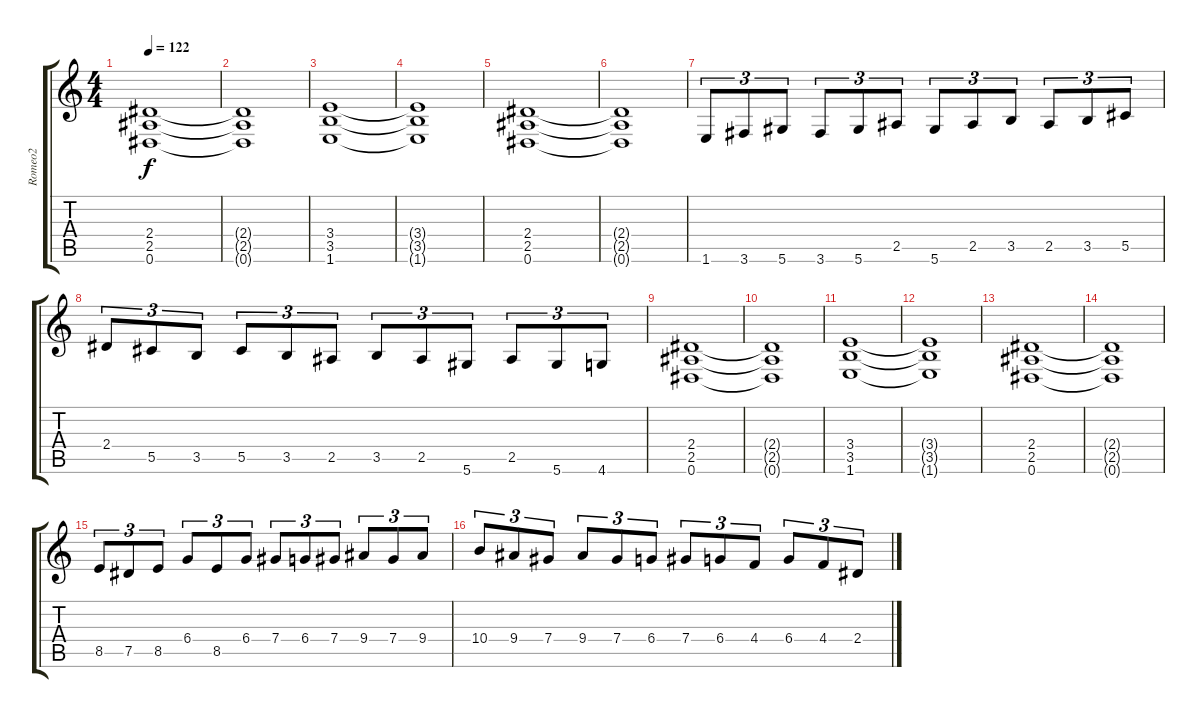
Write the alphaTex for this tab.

\track ("Romeo2" "Romeo2") {instrument distortionguitar}
\staff {score tabs}
\tuning (Eb4 Bb3 Gb3 Db3 Ab2 Eb2) {hide}
\ts (4 4)
\tempo 122
\clef g2
\ks c
(2.4 2.5 0.6).1{dy f} |
(2.4{t} 2.5{t} 0.6{t}).1 |
(3.4 3.5 1.6).1 |
(3.4{t} 3.5{t} 1.6{t}).1 |
(2.4 2.5 0.6).1 |
(2.4{t} 2.5{t} 0.6{t}).1 |
1.6.8{tu (3 2)} 3.6.8{tu (3 2)} 5.6.8{tu (3 2)} 3.6.8{tu (3 2)} 5.6.8{tu (3 2)} 2.5.8{tu (3 2)} 5.6.8{tu (3 2)} 2.5.8{tu (3 2)} 3.5.8{tu (3 2)} 2.5.8{tu (3 2)} 3.5.8{tu (3 2)} 5.5.8{tu (3 2)} |
2.4.8{tu (3 2)} 5.5.8{tu (3 2)} 3.5.8{tu (3 2)} 5.5.8{tu (3 2)} 3.5.8{tu (3 2)} 2.5.8{tu (3 2)} 3.5.8{tu (3 2)} 2.5.8{tu (3 2)} 5.6.8{tu (3 2)} 2.5.8{tu (3 2)} 5.6.8{tu (3 2)} 4.6.8{tu (3 2)} |
(2.4 2.5 0.6).1 |
(2.4{t} 2.5{t} 0.6{t}).1 |
(3.4 3.5 1.6).1 |
(3.4{t} 3.5{t} 1.6{t}).1 |
(2.4 2.5 0.6).1 |
(2.4{t} 2.5{t} 0.6{t}).1 |
8.5.8{tu (3 2)} 7.5.8{tu (3 2)} 8.5.8{tu (3 2)} 6.4.8{tu (3 2)} 8.5.8{tu (3 2)} 6.4.8{tu (3 2)} 7.4.8{tu (3 2)} 6.4.8{tu (3 2)} 7.4.8{tu (3 2)} 9.4.8{tu (3 2)} 7.4.8{tu (3 2)} 9.4.8{tu (3 2)} |
10.4.8{tu (3 2)} 9.4.8{tu (3 2)} 7.4.8{tu (3 2)} 9.4.8{tu (3 2)} 7.4.8{tu (3 2)} 6.4.8{tu (3 2)} 7.4.8{tu (3 2)} 6.4.8{tu (3 2)} 4.4.8{tu (3 2)} 6.4.8{tu (3 2)} 4.4.8{tu (3 2)} 2.4.8{tu (3 2)}
